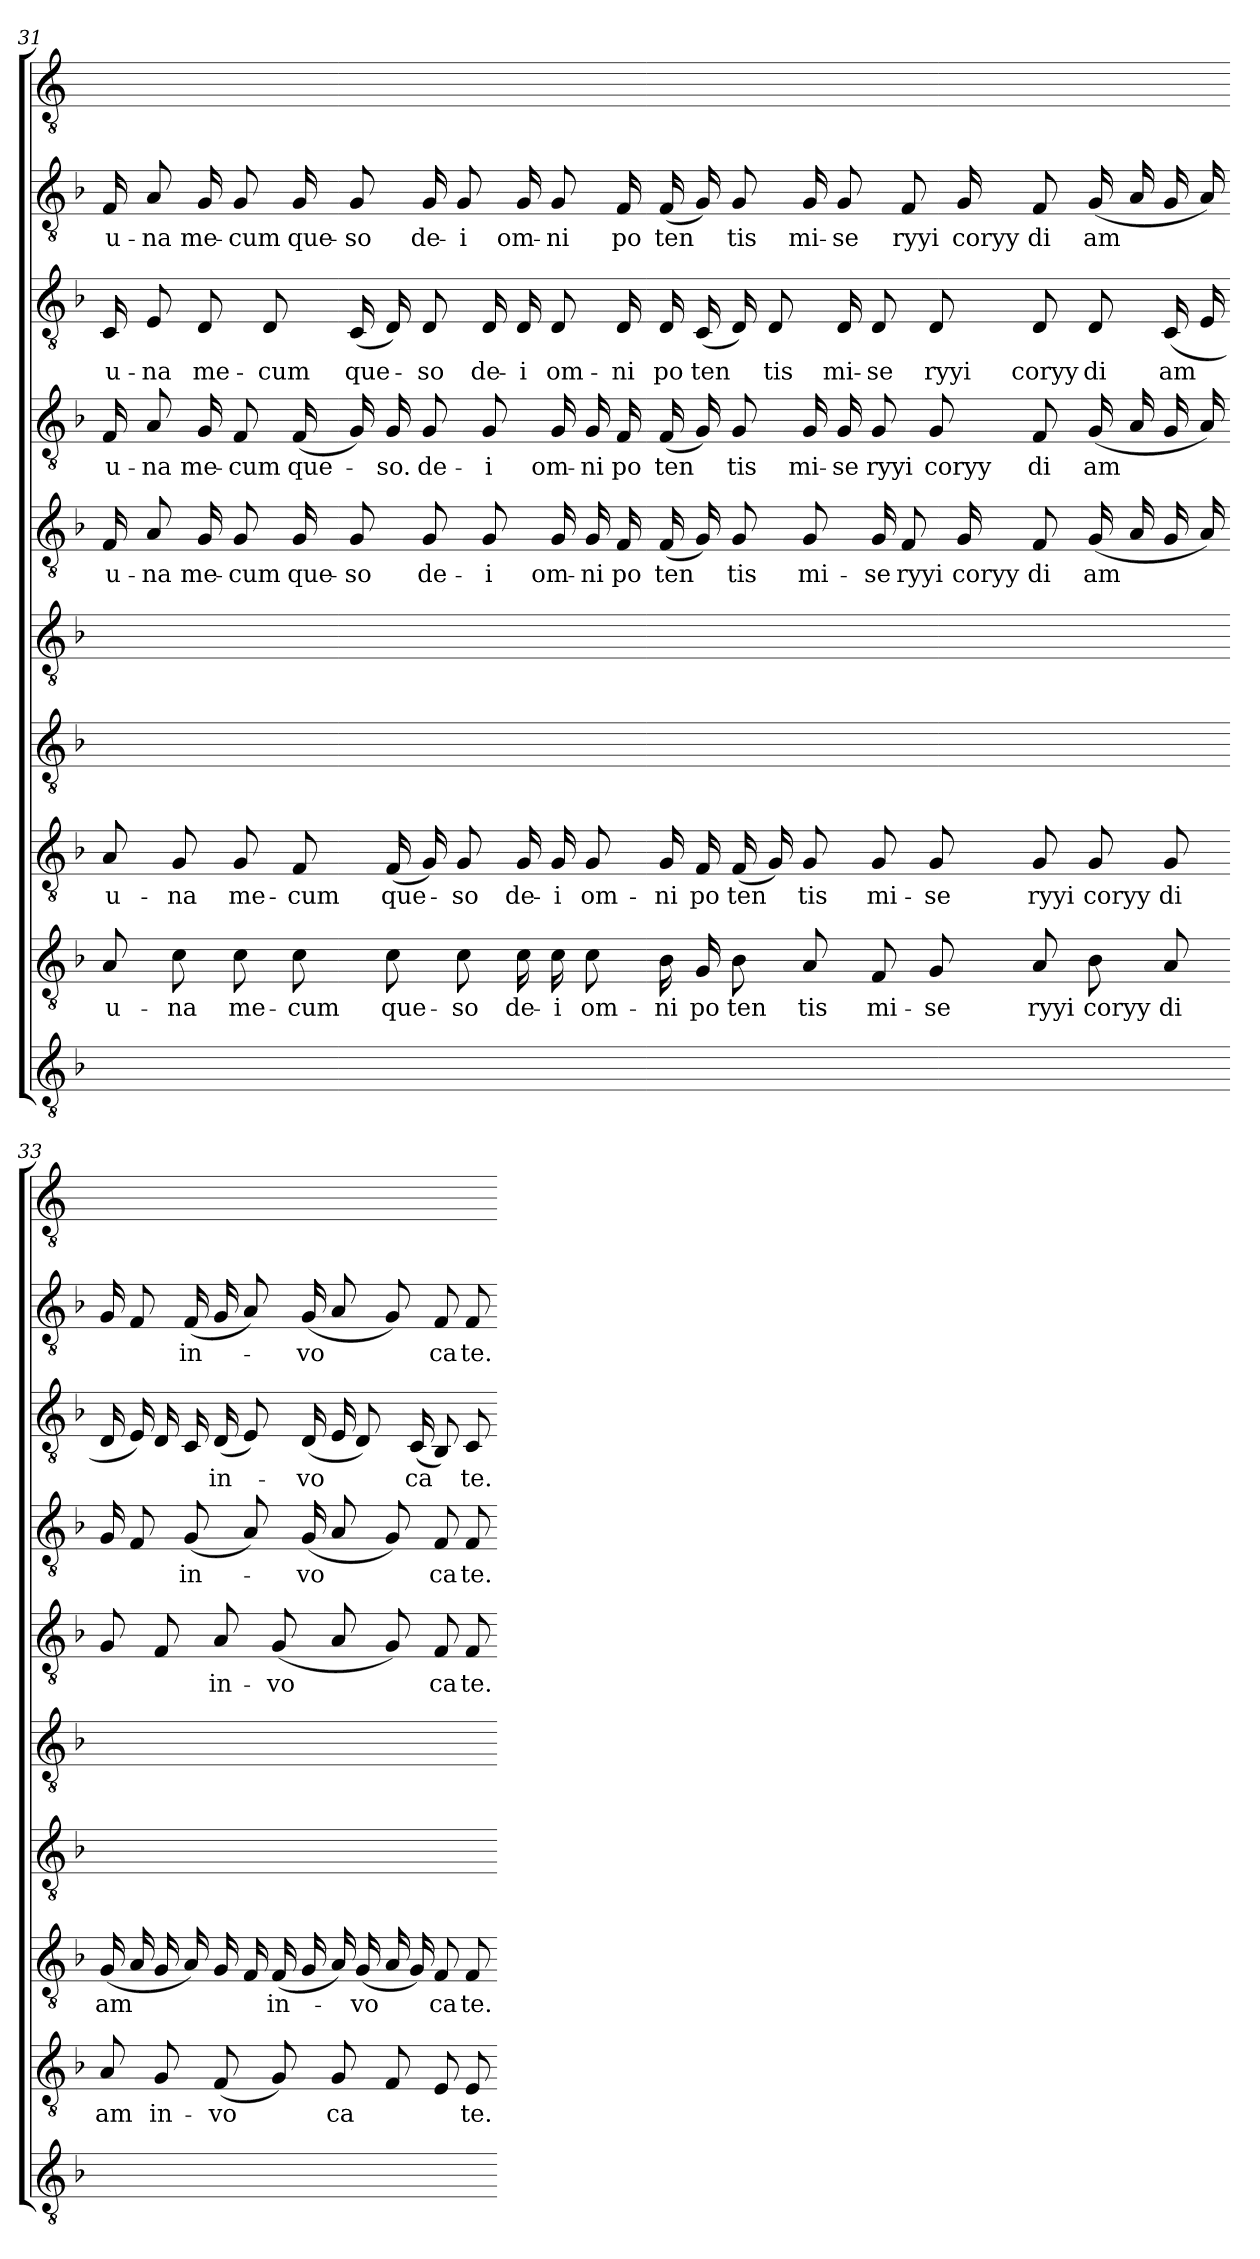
**kern	**kern	**text	**kern	**text	**kern	**kern	**kern	**text	**kern	**text	**kern	**text	**kern	**text	**kern
*part10	*part9	*part9	*part8	*part8	*part7	*part6	*part5	*part5	*part4	*part4	*part3	*part3	*part2	*part2	*part1
*staff10	*staff9	*staff9	*staff8	*staff8	*staff7	*staff6	*staff5	*staff5	*staff4	*staff4	*staff3	*staff3	*staff2	*staff2	*staff1
*clefGv2	*clefGv2	*	*clefGv2	*	*clefGv2	*clefGv2	*clefGv2	*	*clefGv2	*	*clefGv2	*	*clefGv2	*	*clefGv2
*k[b-]	*k[b-]	*	*k[b-]	*	*k[b-]	*k[b-]	*k[b-]	*	*k[b-]	*	*k[b-]	*	*k[b-]	*	*k[]
=31	=31	=31	=31	=31	=31	=31	=31	=31	=31	=31	=31	=31	=31	=31	=31
1ryy	8A	u-	8A	u-	1ryy	1ryy	16F	u-	16F	u-	16C	u-	16F	u-	1ryy
.	.	.	.	.	.	.	8A	-na	8A	-na	8E	-na	8A	-na	.
.	8c	-na	8G	-na	.	.	.	.	.	.	.	.	.	.	.
.	.	.	.	.	.	.	16G	me-	16G	me-	8D	me-	16G	me-	.
.	8c	me-	8G	me-	.	.	8G	-cum	8F	-cum	.	.	8G	-cum	.
.	.	.	.	.	.	.	.	.	.	.	8D	-cum	.	.	.
.	8c	-cum	8F	-cum	.	.	16G	que-	(16F	que-	.	.	16G	que-	.
.	.	.	.	.	.	.	8G	-so	16G)	.	(16C	que-	8G	-so	.
.	8c	que-	(16F	que-	.	.	.	.	16G	-so.	16D)	.	.	.	.
.	.	.	16G)	.	.	.	8G	de-	8G	de-	8D	-so	16G	de-	.
.	8c	-so	8G	-so	.	.	.	.	.	.	.	.	8G	-i	.
.	.	.	.	.	.	.	8G	-i	8G	-i	16D	de-	.	.	.
.	16c	de-	16G	de-	.	.	.	.	.	.	16D	-i	16G	om-	.
.	16c	-i	16G	-i	.	.	16G	om-	16G	om-	8D	om-	8G	ni	.
.	8c	om-	8G	om-	.	.	16G	ni	16G	ni	.	.	.	.	.
.	.	.	.	.	.	.	16F	po	16F	po	16D	ni	16F	po	.
=32-	=32-	=32-	=32-	=32-	=32-	=32-	=32-	=32-	=32-	=32-	=32-	=32-	=32-	=32-	=32-
1ryy	16B-	ni	16G	ni	1ryy	1ryy	(16F	ten	(16F	ten	16D	po	(16F	ten	1ryy
.	16G	po	16F	po	.	.	16G)	.	16G)	.	(16C	ten	16G)	.	.
.	8B-	ten	(16F	ten	.	.	8G	-tis	8G	-tis	16D)	.	8G	-tis	.
.	.	.	16G)	.	.	.	.	.	.	.	8D	-tis	.	.	.
.	8A	-tis	8G	-tis	.	.	8G	mi-	16G	mi-	.	.	16G	mi-	.
.	.	.	.	.	.	.	.	.	16G	se	16D	mi-	8G	se	.
.	8F	mi-	8G	mi-	.	.	16G	se	8G	ryyi	8D	se	.	.	.
.	.	.	.	.	.	.	8F	ryyi	.	.	.	.	8F	ryyi	.
.	8G	se	8G	se	.	.	.	.	8G	coryy	8D	ryyi	.	.	.
.	.	.	.	.	.	.	16G	coryy	.	.	.	.	16G	coryy	.
.	8A	ryyi	8G	ryyi	.	.	8F	di	8F	di	8D	coryy	8F	di	.
.	8B-	coryy	8G	coryy	.	.	(16G	-am	(16G	-am	8D	di	(16G	-am	.
.	.	.	.	.	.	.	16A	.	16A	.	.	.	16A	.	.
.	8A	di	8G	di	.	.	16G	.	16G	.	(16C	-am	16G	.	.
.	.	.	.	.	.	.	16A)	.	16A)	.	16E	.	16A)	.	.
=33-	=33-	=33-	=33-	=33-	=33-	=33-	=33-	=33-	=33-	=33-	=33-	=33-	=33-	=33-	=33-
1ryy	8A	-am	(16G	-am	1ryy	1ryy	8G	.	16G	.	16D	.	16G	.	1ryy
.	.	.	16A	.	.	.	.	.	8F	.	16E)	.	8F	.	.
.	8G	in-	16G	.	.	.	8F	.	.	.	16D	.	.	.	.
.	.	.	16A)	.	.	.	.	.	(8G	in-	16C	.	(16F	in-	.
.	(8F	vo	16G	.	.	.	8A	in-	.	.	(16D	in-	16G	.	.
.	.	.	16F	.	.	.	.	.	8A)	.	8E)	.	8A)	.	.
.	8G)	.	(16F	in-	.	.	(8G	vo	.	.	.	.	.	.	.
.	.	.	16G	.	.	.	.	.	(16G	vo	(16D	vo	(16G	vo	.
.	8G	ca	16A)	.	.	.	8A	.	8A	.	16E	.	8A	.	.
.	.	.	(16G	vo	.	.	.	.	.	.	8D)	.	.	.	.
.	8F	.	16A	.	.	.	8G)	.	8G)	.	.	.	8G)	.	.
.	.	.	16G)	.	.	.	.	.	.	.	(16C	ca	.	.	.
.	8E	.	8F	ca	.	.	8F	ca	8F	ca	8BB-)	.	8F	ca	.
.	8E	-te.	8F	-te.	.	.	8F	-te.	8F	-te.	8C	-te.	8F	-te.	.
=-	=-	=-	=-	=-	=-	=-	=-	=-	=-	=-	=-	=-	=-	=-	=-
*-	*-	*-	*-	*-	*-	*-	*-	*-	*-	*-	*-	*-	*-	*-	*-
